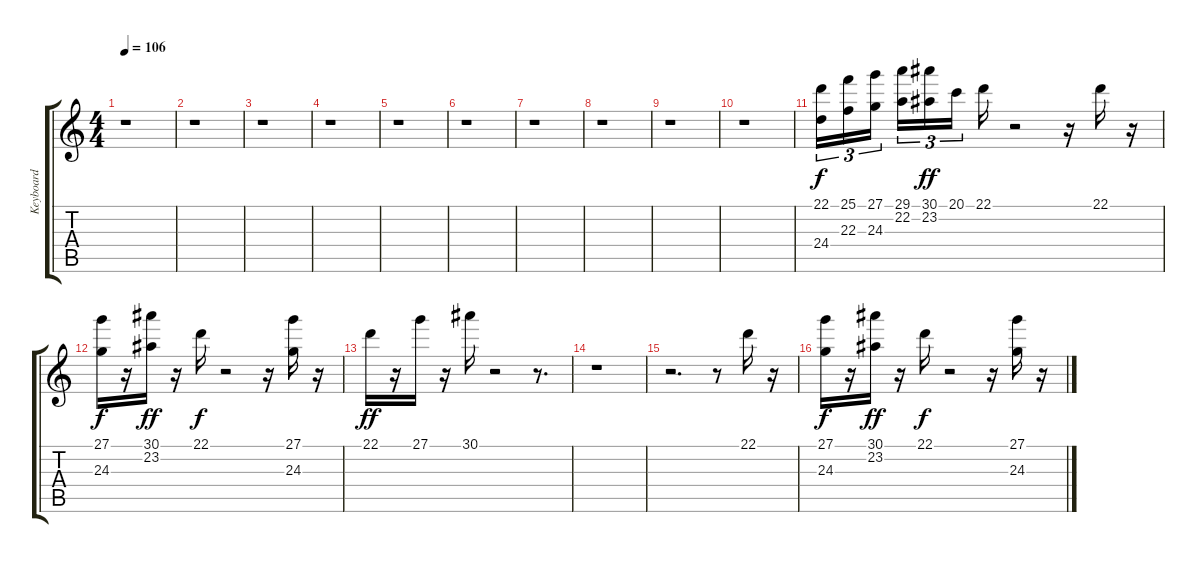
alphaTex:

\track ("Keyboard" "Keyboard") {instrument fx3crystal}
\staff {score tabs}
\tuning (E4 B3 G3 D3 A2 E2) {hide}
\ts (4 4)
\tempo 106
\clef g2
\ks c
r.1{dy ff} |
r.1 |
r.1 |
r.1 |
r.1 |
r.1 |
r.1 |
r.1 |
r.1 |
r.1 |
(22.1 24.4).16{tu (3 2) dy f} (25.1 22.3).16{tu (3 2)} (27.1 24.3).16{tu (3 2) beam splitsecondary} (29.1 22.2).16{tu (3 2)} (30.1 23.2).16{tu (3 2) dy ff} 20.1.16{tu (3 2)} 22.1.16 r.2 r.16 22.1.16 r.16 |
(27.1 24.3).16{dy f} r.16 (30.1 23.2).16{dy ff} r.16 22.1.16{dy f} r.2 r.16 (27.1 24.3).16 r.16 |
22.1.16{dy ff} r.16 27.1.16 r.16 30.1.16 r.2 r.8{d} |
r.1 |
r.2{d} r.8 22.1.16 r.16 |
(27.1 24.3).16{dy f} r.16 (30.1 23.2).16{dy ff} r.16 22.1.16{dy f} r.2 r.16 (27.1 24.3).16 r.16
